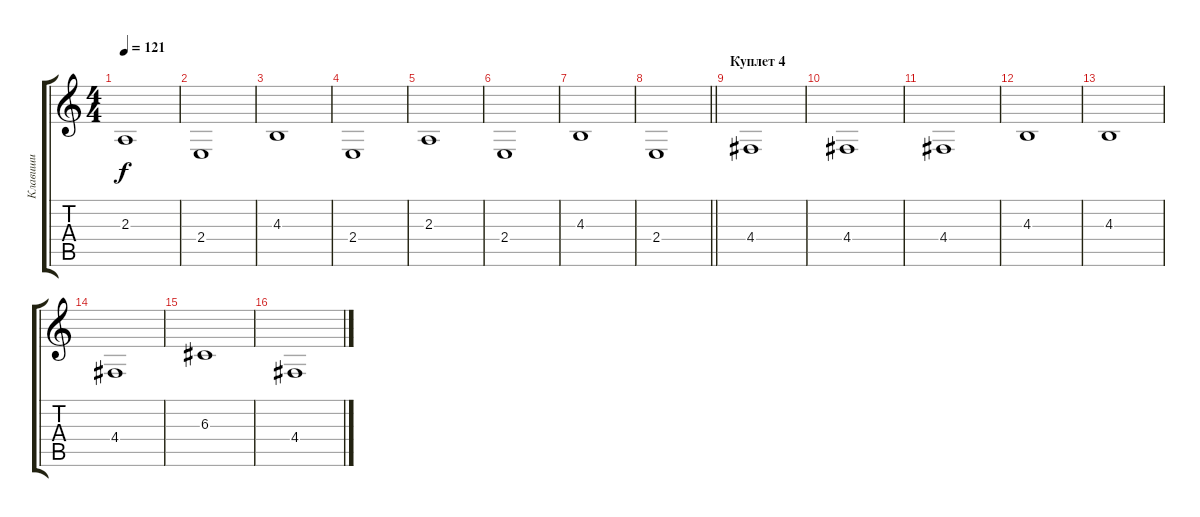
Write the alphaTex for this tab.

\track ("Клавиши" "Клавиши") {instrument rockorgan}
\staff {score tabs}
\tuning (E4 B3 G3 D3 A2 E2) {hide}
\ts (4 4)
\tempo 121
\clef g2
\ks c
2.3.1{dy f} |
2.4.1 |
4.3.1 |
2.4.1 |
2.3.1 |
2.4.1 |
4.3.1 |
\barLineRight lightlight
2.4.1 |
\section ("" "Куплет 4")
4.4.1 |
4.4.1 |
4.4.1 |
4.3.1 |
4.3.1 |
4.4.1 |
6.3.1 |
4.4.1
